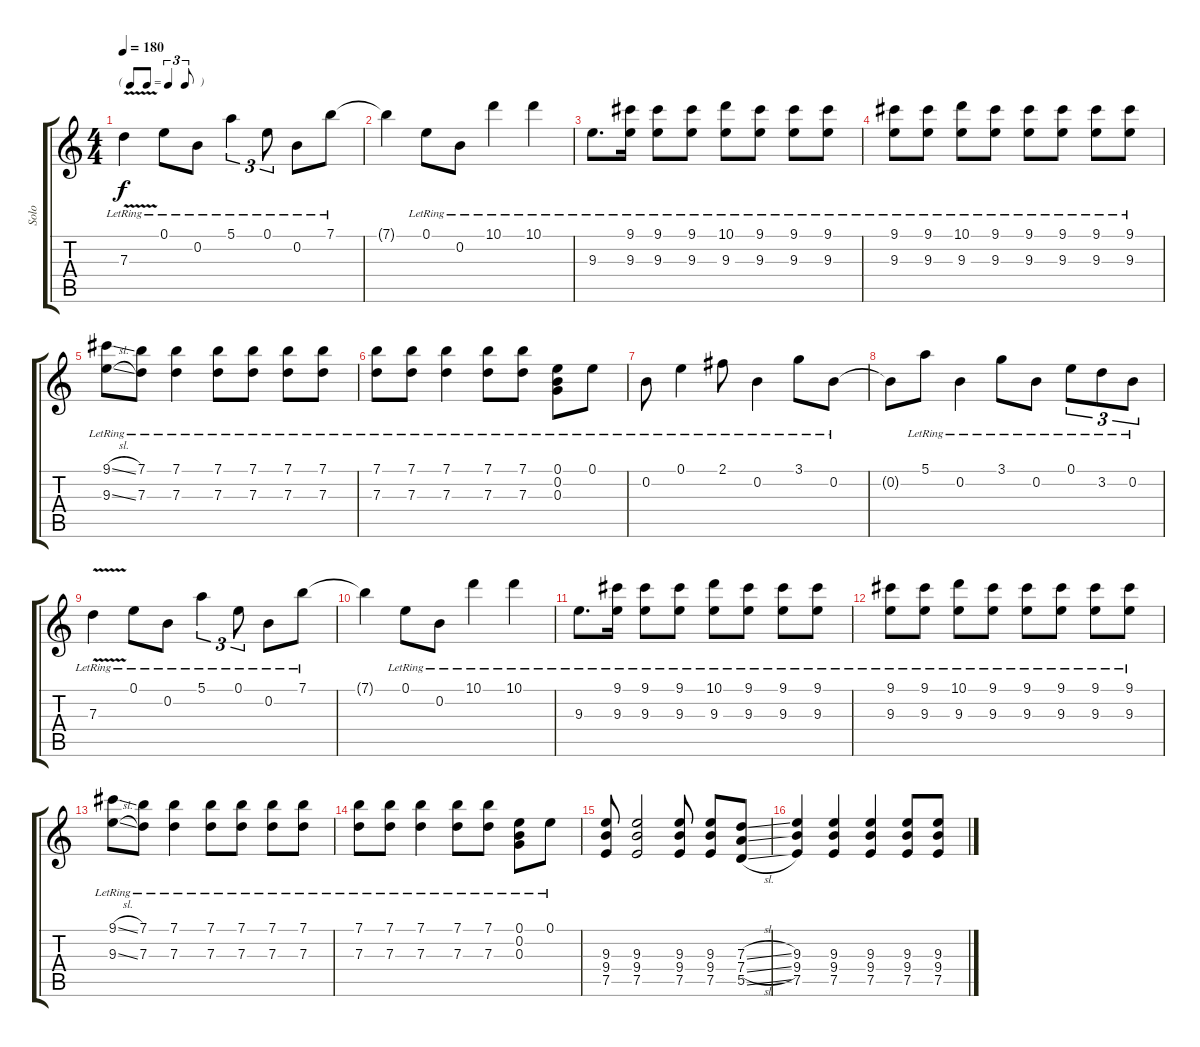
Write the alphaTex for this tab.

\track ("Solo" "Solo") {instrument overdrivenguitar}
\staff {score tabs}
\tuning (E4 B3 G3 D3 A2 E2) {hide}
\ts (4 4)
\tf triplet8th
\tempo 180
\clef g2
\ks c
7.3{v lr}.4{dy f} 0.1{lr}.8 0.2{lr}.8 5.1{lr}.4{tu (3 2)} 0.1{lr}.8{tu (3 2)} 0.2{lr}.8 7.1{lr}.8 |
7.1{t}.4 0.1{lr}.8 0.2{lr}.8 10.1{lr}.4 10.1{lr}.4 |
9.3{lr}.8{d} (9.1{lr} 9.3{lr}).16 (9.1{lr} 9.3{lr}).8 (9.1{lr} 9.3{lr}).8 (10.1{lr} 9.3{lr}).8 (9.1{lr} 9.3{lr}).8 (9.1{lr} 9.3{lr}).8 (9.1{lr} 9.3{lr}).8 |
(9.1{lr} 9.3{lr}).8 (9.1{lr} 9.3{lr}).8 (10.1{lr} 9.3{lr}).8 (9.1{lr} 9.3{lr}).8 (9.1{lr} 9.3{lr}).8 (9.1{lr} 9.3{lr}).8 (9.1{lr} 9.3{lr}).8 (9.1{lr} 9.3{lr}).8 |
(9.1{sl lr} 9.3{sl lr}).8 (7.1{lr} 7.3{lr}).8 (7.1{lr} 7.3{lr}).4 (7.1{lr} 7.3{lr}).8 (7.1{lr} 7.3{lr}).8 (7.1{lr} 7.3{lr}).8 (7.1{lr} 7.3{lr}).8 |
(7.1{lr} 7.3{lr}).8 (7.1{lr} 7.3{lr}).8 (7.1{lr} 7.3{lr}).4 (7.1{lr} 7.3{lr}).8 (7.1{lr} 7.3{lr}).8 (0.1{lr} 0.2{lr} 0.3{lr}).8 0.1{lr}.8 |
0.2{lr}.8 0.1{lr}.4 2.1{lr}.8 0.2{lr}.4 3.1{lr}.8 0.2{lr}.8 |
0.2{t}.8 5.1{lr}.8 0.2{lr}.4 3.1{lr}.8 0.2{lr}.8 0.1{lr}.8{tu (3 2)} 3.2{lr}.8{tu (3 2)} 0.2{lr}.8{tu (3 2)} |
7.3{v lr}.4 0.1{lr}.8 0.2{lr}.8 5.1{lr}.4{tu (3 2)} 0.1{lr}.8{tu (3 2)} 0.2{lr}.8 7.1{lr}.8 |
7.1{t}.4 0.1{lr}.8 0.2{lr}.8 10.1{lr}.4 10.1{lr}.4 |
9.3{lr}.8{d} (9.1{lr} 9.3{lr}).16 (9.1{lr} 9.3{lr}).8 (9.1{lr} 9.3{lr}).8 (10.1{lr} 9.3{lr}).8 (9.1{lr} 9.3{lr}).8 (9.1{lr} 9.3{lr}).8 (9.1{lr} 9.3{lr}).8 |
(9.1{lr} 9.3{lr}).8 (9.1{lr} 9.3{lr}).8 (10.1{lr} 9.3{lr}).8 (9.1{lr} 9.3{lr}).8 (9.1{lr} 9.3{lr}).8 (9.1{lr} 9.3{lr}).8 (9.1{lr} 9.3{lr}).8 (9.1{lr} 9.3{lr}).8 |
(9.1{sl lr} 9.3{sl lr}).8 (7.1{lr} 7.3{lr}).8 (7.1{lr} 7.3{lr}).4 (7.1{lr} 7.3{lr}).8 (7.1{lr} 7.3{lr}).8 (7.1{lr} 7.3{lr}).8 (7.1{lr} 7.3{lr}).8 |
(7.1{lr} 7.3{lr}).8 (7.1{lr} 7.3{lr}).8 (7.1{lr} 7.3{lr}).4 (7.1{lr} 7.3{lr}).8 (7.1{lr} 7.3{lr}).8 (0.1{lr} 0.2{lr} 0.3{lr}).8 0.1{lr}.8 |
(9.3 9.4 7.5).8 (9.3 9.4 7.5).2 (9.3 9.4 7.5).8 (9.3 9.4 7.5).8 (7.3{sl} 7.4{sl} 5.5{sl}).8 |
(9.3 9.4 7.5).4 (9.3 9.4 7.5).4 (9.3 9.4 7.5).4 (9.3 9.4 7.5).8 (9.3 9.4 7.5).8
